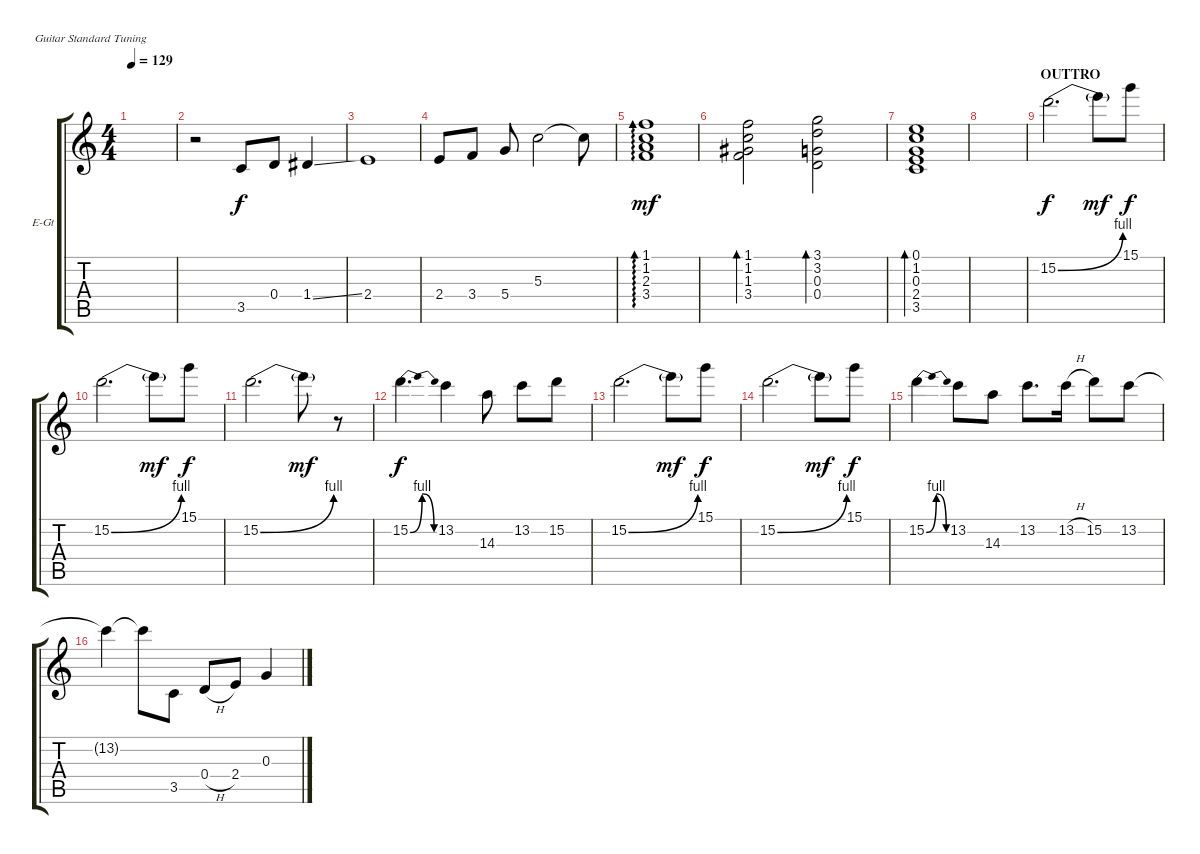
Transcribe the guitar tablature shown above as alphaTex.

\defaultSystemsLayout 4
\bracketExtendMode groupsimilarinstruments
\firstSystemTrackNameOrientation horizontal
\otherSystemsTrackNameOrientation horizontal
\track ("Electric Guitar" "E-Gt") {instrument electricguitarclean}
\staff {score tabs}
\tuning (E4 B3 G3 D3 A2 E2)
\ts (4 4)
\tempo 129
\clef g2
\ks c
|
r.2 3.5.8 0.4.8 1.4{ss}.4 |
2.4.1 |
2.4.8 3.4.8 5.4.8 5.3.2 5.3{t}.8 |
(3.4 2.3 1.2 1.1).1{ad 0 dy mf} |
(3.4 1.3 1.2 1.1).2{bd 30} (0.4 0.3 3.2 3.1).2{bd 30} |
(3.5 2.4 0.3 1.2 0.1).1{bd 30} |
|
\section ("" "OUTTRO")
15.2{be (bend 10.2 0 29.4 4)}.2{d dy f} 15.2{t}.8{dy mf} 15.1.8{dy f} |
15.2{be (bend 10.2 0 29.4 4)}.2{d} 15.2{t}.8{dy mf} 15.1.8{dy f} |
15.2{be (bend 10.2 0 29.4 4)}.2{d} 15.2{t}.8{dy mf} r.8 |
15.2{be (bendrelease 0 0 30 4 30 4 60 0)}.4{d dy f} 13.2.4 14.3.8 13.2.8 15.2.8 |
15.2{be (bend 10.2 0 29.4 4)}.2{d} 15.2{t}.8{dy mf} 15.1.8{dy f} |
15.2{be (bend 10.2 0 29.4 4)}.2{d} 15.2{t}.8{dy mf} 15.1.8{dy f} |
15.2{be (bendrelease 0 0 30 4 30 4 60 0)}.4 13.2.8 14.3.8 13.2.8{d} 13.2{h}.16 15.2.8 13.2.8 |
13.2{t}.4 13.2{t}.8 3.5.8 0.4{h}.8 2.4.8 0.3.4
